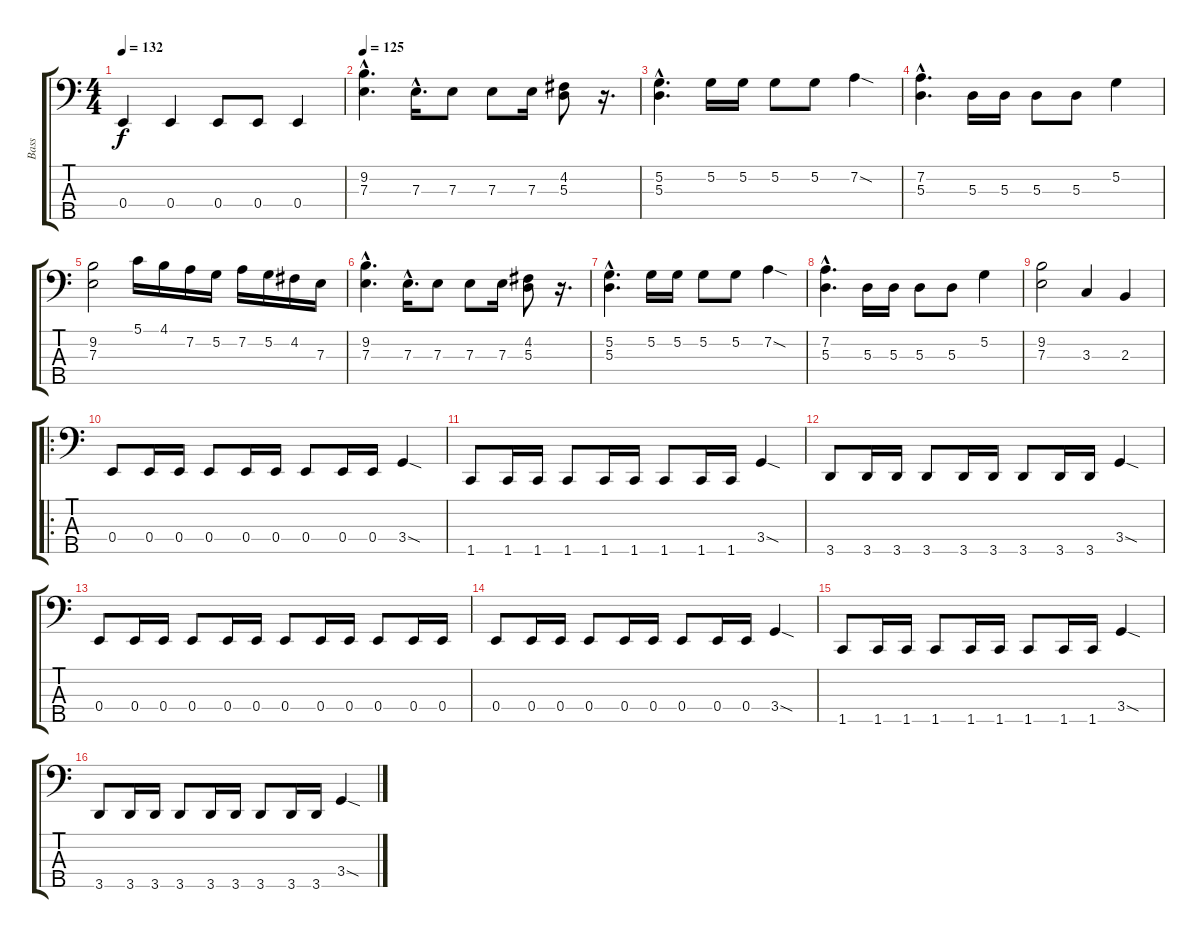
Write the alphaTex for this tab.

\track ("Bass" "Bass") {instrument electricbassfinger}
\staff {score tabs}
\tuning (G2 D2 A1 E1 B0) {hide}
\ts (4 4)
\tempo 132
\clef f4
\ks c
0.4.4{dy f} 0.4.4 0.4.8 0.4.8 0.4.4 |
\tempo 136
\tempo 125
(9.2{hac} 7.3{hac}).4{d} 7.3{hac}.16{d} 7.3.8 7.3.8 7.3.16 (4.2 5.3).8 r.16{d} |
(5.2{hac} 5.3{hac}).4{d} 5.2.16 5.2.16 5.2.8 5.2.8 7.2{sod}.4 |
(7.2{hac} 5.3{hac}).4{d} 5.3.16 5.3.16 5.3.8 5.3.8 5.2.4 |
(9.2 7.3).2 5.1.16 4.1.16 7.2.16 5.2.16 7.2.16 5.2.16 4.2.16 7.3.16 |
(9.2{hac} 7.3{hac}).4{d} 7.3{hac}.16{d} 7.3.8 7.3.8 7.3.16 (4.2 5.3).8 r.16{d} |
(5.2{hac} 5.3{hac}).4{d} 5.2.16 5.2.16 5.2.8 5.2.8 7.2{sod}.4 |
(7.2{hac} 5.3{hac}).4{d} 5.3.16 5.3.16 5.3.8 5.3.8 5.2.4 |
(9.2 7.3).2 3.3.4 2.3.4 |
\ro
0.4.8 0.4.16 0.4.16 0.4.8 0.4.16 0.4.16 0.4.8 0.4.16 0.4.16 3.4{sod}.4 |
1.5.8 1.5.16 1.5.16 1.5.8 1.5.16 1.5.16 1.5.8 1.5.16 1.5.16 3.4{sod}.4 |
3.5.8 3.5.16 3.5.16 3.5.8 3.5.16 3.5.16 3.5.8 3.5.16 3.5.16 3.4{sod}.4 |
0.4.8 0.4.16 0.4.16 0.4.8 0.4.16 0.4.16 0.4.8 0.4.16 0.4.16 0.4.8 0.4.16 0.4.16 |
0.4.8 0.4.16 0.4.16 0.4.8 0.4.16 0.4.16 0.4.8 0.4.16 0.4.16 3.4{sod}.4 |
1.5.8 1.5.16 1.5.16 1.5.8 1.5.16 1.5.16 1.5.8 1.5.16 1.5.16 3.4{sod}.4 |
3.5.8 3.5.16 3.5.16 3.5.8 3.5.16 3.5.16 3.5.8 3.5.16 3.5.16 3.4{sod}.4
